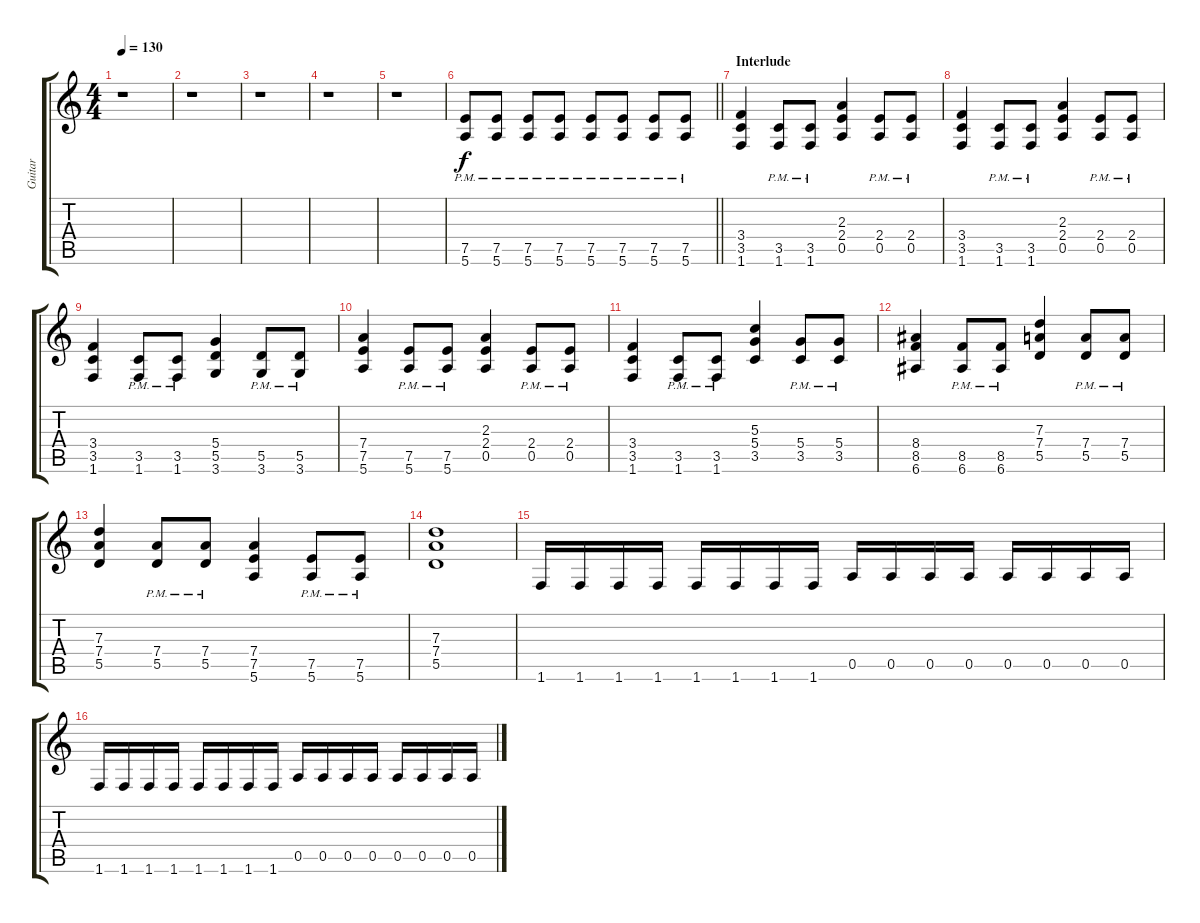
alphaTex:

\track ("Guitar " "Guitar ") {instrument distortionguitar}
\staff {score tabs}
\tuning (E4 B3 G3 D3 A2 E2) {hide}
\ts (4 4)
\tempo 130
\clef g2
\ks c
r.1{dy f} |
r.1 |
r.1 |
r.1 |
r.1 |
\barLineRight lightlight
(7.5{pm} 5.6{pm}).8 (7.5{pm} 5.6{pm}).8 (7.5{pm} 5.6{pm}).8 (7.5{pm} 5.6{pm}).8 (7.5{pm} 5.6{pm}).8 (7.5{pm} 5.6{pm}).8 (7.5{pm} 5.6{pm}).8 (7.5{pm} 5.6{pm}).8 |
\section ("" "Interlude ")
(3.4 3.5 1.6).4 (3.5{pm} 1.6{pm}).8 (3.5{pm} 1.6{pm}).8 (2.3 2.4 0.5).4 (2.4{pm} 0.5{pm}).8 (2.4{pm} 0.5{pm}).8 |
(3.4 3.5 1.6).4 (3.5{pm} 1.6{pm}).8 (3.5{pm} 1.6{pm}).8 (2.3 2.4 0.5).4 (2.4{pm} 0.5{pm}).8 (2.4{pm} 0.5{pm}).8 |
(3.4 3.5 1.6).4 (3.5{pm} 1.6{pm}).8 (3.5{pm} 1.6{pm}).8 (5.4 5.5 3.6).4 (5.5{pm} 3.6{pm}).8 (5.5{pm} 3.6{pm}).8 |
(7.4 7.5 5.6).4 (7.5{pm} 5.6{pm}).8 (7.5{pm} 5.6{pm}).8 (2.3 2.4 0.5).4 (2.4{pm} 0.5{pm}).8 (2.4{pm} 0.5{pm}).8 |
(3.4 3.5 1.6).4 (3.5{pm} 1.6{pm}).8 (3.5{pm} 1.6{pm}).8 (5.3 5.4 3.5).4 (5.4{pm} 3.5{pm}).8 (5.4{pm} 3.5{pm}).8 |
(8.4 8.5 6.6).4 (8.5{pm} 6.6{pm}).8 (8.5{pm} 6.6{pm}).8 (7.3 7.4 5.5).4 (7.4{pm} 5.5{pm}).8 (7.4{pm} 5.5{pm}).8 |
(7.3 7.4 5.5).4 (7.4{pm} 5.5{pm}).8 (7.4{pm} 5.5{pm}).8 (7.4 7.5 5.6).4 (7.5{pm} 5.6{pm}).8 (7.5{pm} 5.6{pm}).8 |
(7.3 7.4 5.5).1 |
1.6.16 1.6.16 1.6.16 1.6.16 1.6.16 1.6.16 1.6.16 1.6.16 0.5.16 0.5.16 0.5.16 0.5.16 0.5.16 0.5.16 0.5.16 0.5.16 |
1.6.16 1.6.16 1.6.16 1.6.16 1.6.16 1.6.16 1.6.16 1.6.16 0.5.16 0.5.16 0.5.16 0.5.16 0.5.16 0.5.16 0.5.16 0.5.16
